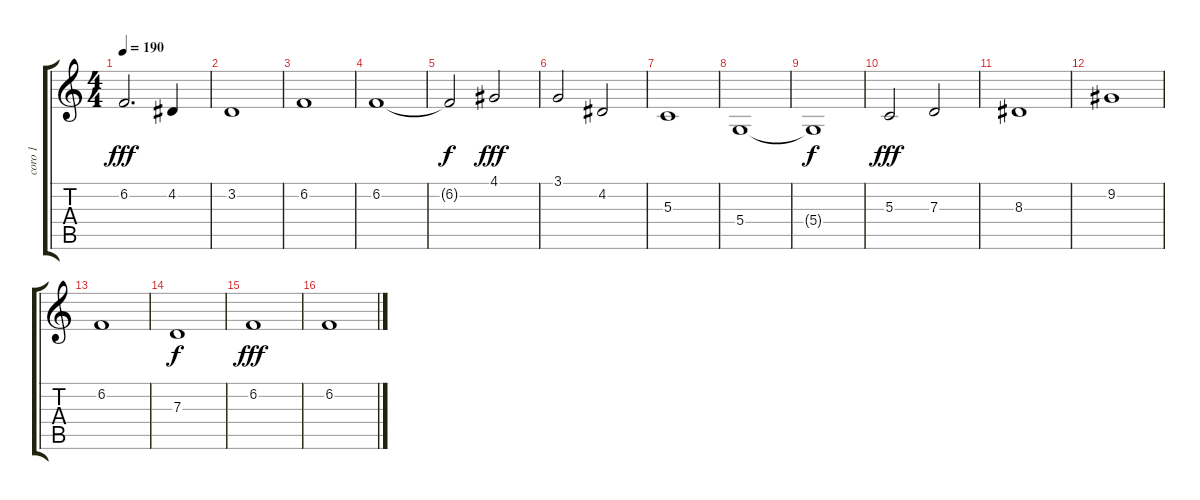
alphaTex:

\track ("coro 1" "coro 1") {instrument choiraahs}
\staff {score tabs}
\tuning (E4 B3 G3 D3 A2 E2) {hide}
\ts (4 4)
\tempo 190
\clef g2
\ks c
6.2.2{d dy fff} 4.2.4 |
3.2.1 |
6.2.1 |
6.2.1 |
6.2{t}.2{dy f} 4.1.2{dy fff} |
3.1.2 4.2.2 |
5.3.1 |
5.4.1 |
5.4{t}.1{dy f} |
5.3.2{dy fff} 7.3.2 |
8.3.1 |
9.2.1 |
6.2.1 |
7.3.1{dy f} |
6.2.1{dy fff} |
6.2.1
